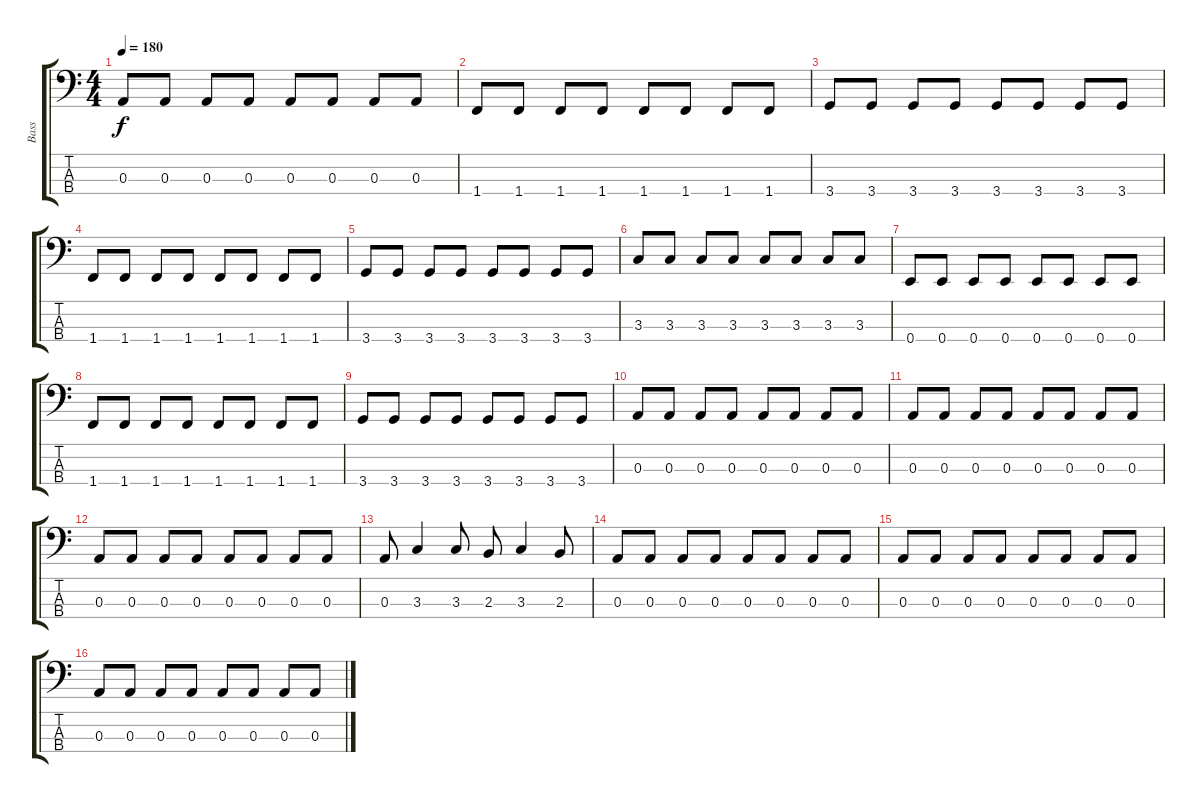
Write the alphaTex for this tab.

\track ("Bass" "Bass") {instrument electricbassfinger}
\staff {score tabs}
\tuning (G2 D2 A1 E1) {hide}
\ts (4 4)
\tempo 180
\clef f4
\ks c
0.3.8{dy f} 0.3.8 0.3.8 0.3.8 0.3.8 0.3.8 0.3.8 0.3.8 |
1.4.8 1.4.8 1.4.8 1.4.8 1.4.8 1.4.8 1.4.8 1.4.8 |
3.4.8 3.4.8 3.4.8 3.4.8 3.4.8 3.4.8 3.4.8 3.4.8 |
1.4.8 1.4.8 1.4.8 1.4.8 1.4.8 1.4.8 1.4.8 1.4.8 |
3.4.8 3.4.8 3.4.8 3.4.8 3.4.8 3.4.8 3.4.8 3.4.8 |
3.3.8 3.3.8 3.3.8 3.3.8 3.3.8 3.3.8 3.3.8 3.3.8 |
0.4.8 0.4.8 0.4.8 0.4.8 0.4.8 0.4.8 0.4.8 0.4.8 |
1.4.8 1.4.8 1.4.8 1.4.8 1.4.8 1.4.8 1.4.8 1.4.8 |
3.4.8 3.4.8 3.4.8 3.4.8 3.4.8 3.4.8 3.4.8 3.4.8 |
0.3.8 0.3.8 0.3.8 0.3.8 0.3.8 0.3.8 0.3.8 0.3.8 |
0.3.8 0.3.8 0.3.8 0.3.8 0.3.8 0.3.8 0.3.8 0.3.8 |
0.3.8 0.3.8 0.3.8 0.3.8 0.3.8 0.3.8 0.3.8 0.3.8 |
0.3.8 3.3.4 3.3.8 2.3.8 3.3.4 2.3.8 |
0.3.8 0.3.8 0.3.8 0.3.8 0.3.8 0.3.8 0.3.8 0.3.8 |
0.3.8 0.3.8 0.3.8 0.3.8 0.3.8 0.3.8 0.3.8 0.3.8 |
0.3.8 0.3.8 0.3.8 0.3.8 0.3.8 0.3.8 0.3.8 0.3.8
